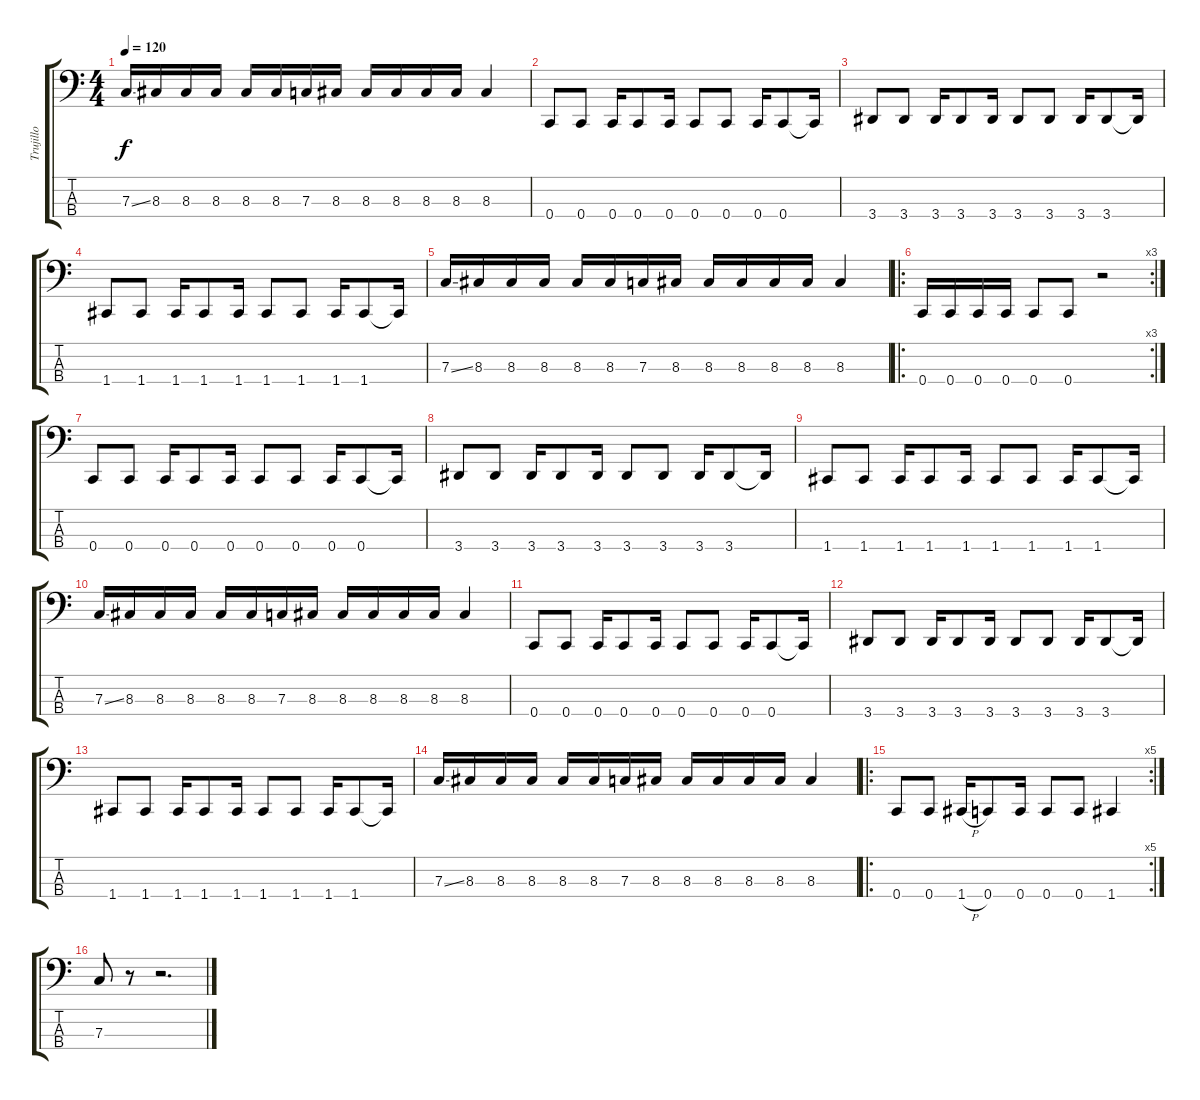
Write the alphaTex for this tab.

\track ("Trujillo" "Trujillo") {instrument electricbassfinger}
\staff {score tabs}
\tuning (Eb2 Bb1 F1 C1) {hide}
\ts (4 4)
\tempo 120
\clef f4
\ks c
7.3{ss}.16{dy f} 8.3.16 8.3.16 8.3.16 8.3.16 8.3.16 7.3.16 8.3.16 8.3.16 8.3.16 8.3.16 8.3.16 8.3.4 |
0.4.8 0.4.8 0.4.16 0.4.8 0.4.16 0.4.8 0.4.8 0.4.16 0.4.8 0.4{t}.16 |
3.4.8 3.4.8 3.4.16 3.4.8 3.4.16 3.4.8 3.4.8 3.4.16 3.4.8 3.4{t}.16 |
1.4.8 1.4.8 1.4.16 1.4.8 1.4.16 1.4.8 1.4.8 1.4.16 1.4.8 1.4{t}.16 |
7.3{ss}.16 8.3.16 8.3.16 8.3.16 8.3.16 8.3.16 7.3.16 8.3.16 8.3.16 8.3.16 8.3.16 8.3.16 8.3.4 |
\ro
\rc 3
0.4.16 0.4.16 0.4.16 0.4.16 0.4.8 0.4.8 r.2 |
0.4.8 0.4.8 0.4.16 0.4.8 0.4.16 0.4.8 0.4.8 0.4.16 0.4.8 0.4{t}.16 |
3.4.8 3.4.8 3.4.16 3.4.8 3.4.16 3.4.8 3.4.8 3.4.16 3.4.8 3.4{t}.16 |
1.4.8 1.4.8 1.4.16 1.4.8 1.4.16 1.4.8 1.4.8 1.4.16 1.4.8 1.4{t}.16 |
7.3{ss}.16 8.3.16 8.3.16 8.3.16 8.3.16 8.3.16 7.3.16 8.3.16 8.3.16 8.3.16 8.3.16 8.3.16 8.3.4 |
0.4.8 0.4.8 0.4.16 0.4.8 0.4.16 0.4.8 0.4.8 0.4.16 0.4.8 0.4{t}.16 |
3.4.8 3.4.8 3.4.16 3.4.8 3.4.16 3.4.8 3.4.8 3.4.16 3.4.8 3.4{t}.16 |
1.4.8 1.4.8 1.4.16 1.4.8 1.4.16 1.4.8 1.4.8 1.4.16 1.4.8 1.4{t}.16 |
7.3{ss}.16 8.3.16 8.3.16 8.3.16 8.3.16 8.3.16 7.3.16 8.3.16 8.3.16 8.3.16 8.3.16 8.3.16 8.3.4 |
\ro
\rc 5
0.4.8 0.4.8 1.4{h}.16 0.4.8 0.4.16 0.4.8 0.4.8 1.4.4 |
7.3.8 r.8 r.2{d}
